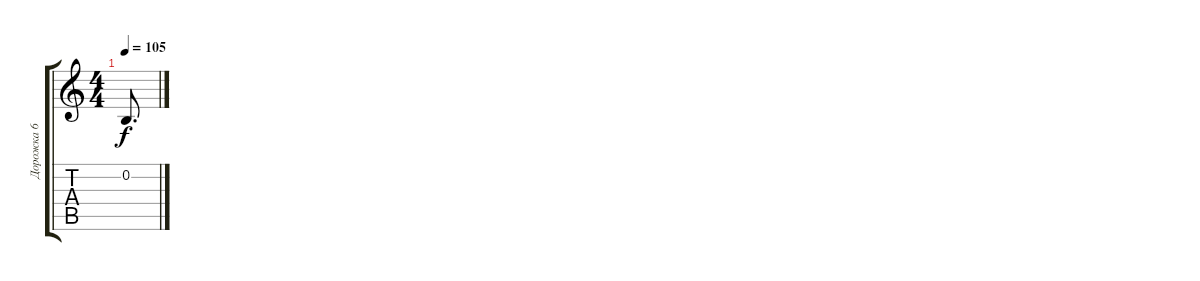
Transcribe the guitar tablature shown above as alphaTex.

\track ("Дорожка 6" "Дорожка 6") {instrument trombone}
\staff {score tabs}
\tuning (E4 B3 G3 D3 A2 E2) {hide}
\ts (4 4)
\tempo 105
\clef g2
\ks c
0.2.8{d dy f}
